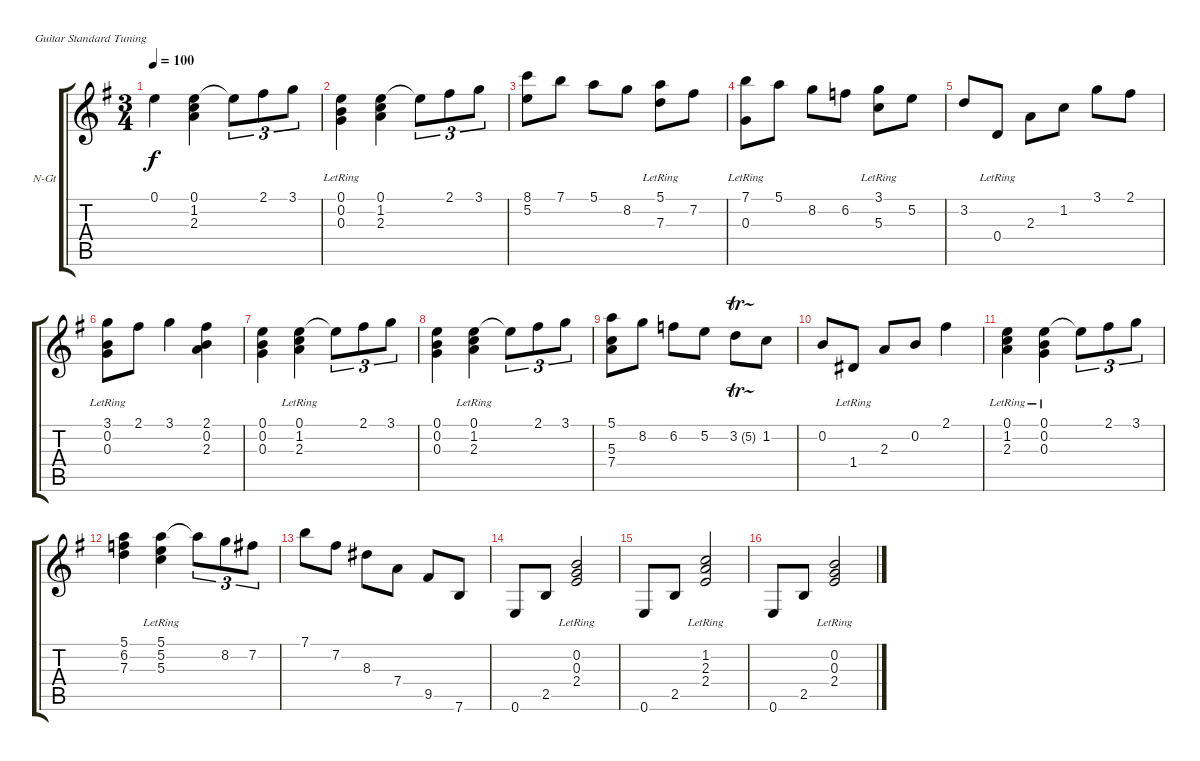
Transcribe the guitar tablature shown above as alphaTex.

\bracketExtendMode groupsimilarinstruments
\firstSystemTrackNameOrientation horizontal
\otherSystemsTrackNameOrientation horizontal
\track ("Track 1" "N-Gt") {instrument acousticguitarnylon}
\staff {score tabs}
\tuning (E4 B3 G3 D3 A2 E2)
\ts (3 4)
\tempo 100
\clef g2
\ks eminor
0.1.4{dy f} (0.1 1.2 2.3).4 0.1{t}.8{tu (3 2)} 2.1.8{tu (3 2)} 3.1.8{tu (3 2)} |
(0.1 0.2{lr} 0.3{lr}).4 (0.1 1.2 2.3).4 0.1{t}.8{tu (3 2)} 2.1.8{tu (3 2)} 3.1.8{tu (3 2)} |
(8.1 5.2).8 7.1.8 5.1.8 8.2.8 (5.1 7.3{lr}).8 7.2.8 |
(7.1 0.3{lr}).8 5.1.8 8.2.8 6.2.8 (3.1 5.3{lr}).8 5.2.8 |
3.2.8 0.4{lr}.8 2.3.8 1.2.8 3.1.8 2.1.8 |
(3.1 0.2{lr} 0.3{lr}).8 2.1.8 3.1.4 (2.1 0.2 2.3).4 |
(0.1 0.2 0.3).4 (0.1 1.2{lr} 2.3{lr}).4 0.1{t}.8{tu (3 2)} 2.1.8{tu (3 2)} 3.1.8{tu (3 2)} |
(0.1 0.2 0.3).4 (0.1 1.2{lr} 2.3{lr}).4 0.1{t}.8{tu (3 2)} 2.1.8{tu (3 2)} 3.1.8{tu (3 2)} |
(5.1 5.3 7.4).8 8.2.8 6.2.8 5.2.8 3.2{tr (5 16)}.8 1.2.8 |
0.2.8 1.4{lr}.8 2.3.8 0.2.8 2.1.4 |
(0.1 1.2{lr} 2.3{lr}).4 (0.1 0.2{lr} 0.3{lr}).4 0.1{t}.8{tu (3 2)} 2.1.8{tu (3 2)} 3.1.8{tu (3 2)} |
(5.1 6.2 7.3).4 (5.1 5.2{lr} 5.3{lr}).4 5.1{t}.8{tu (3 2)} 8.2.8{tu (3 2)} 7.2.8{tu (3 2)} |
7.1.8 7.2.8 8.3.8 7.4.8 9.5.8 7.6.8 |
0.6.8 2.5.8 (0.2{lr} 0.3{lr} 2.4{lr}).2 |
0.6.8 2.5.8 (1.2{lr} 2.3{lr} 2.4{lr}).2 |
0.6.8 2.5.8 (0.2{lr} 0.3{lr} 2.4{lr}).2
